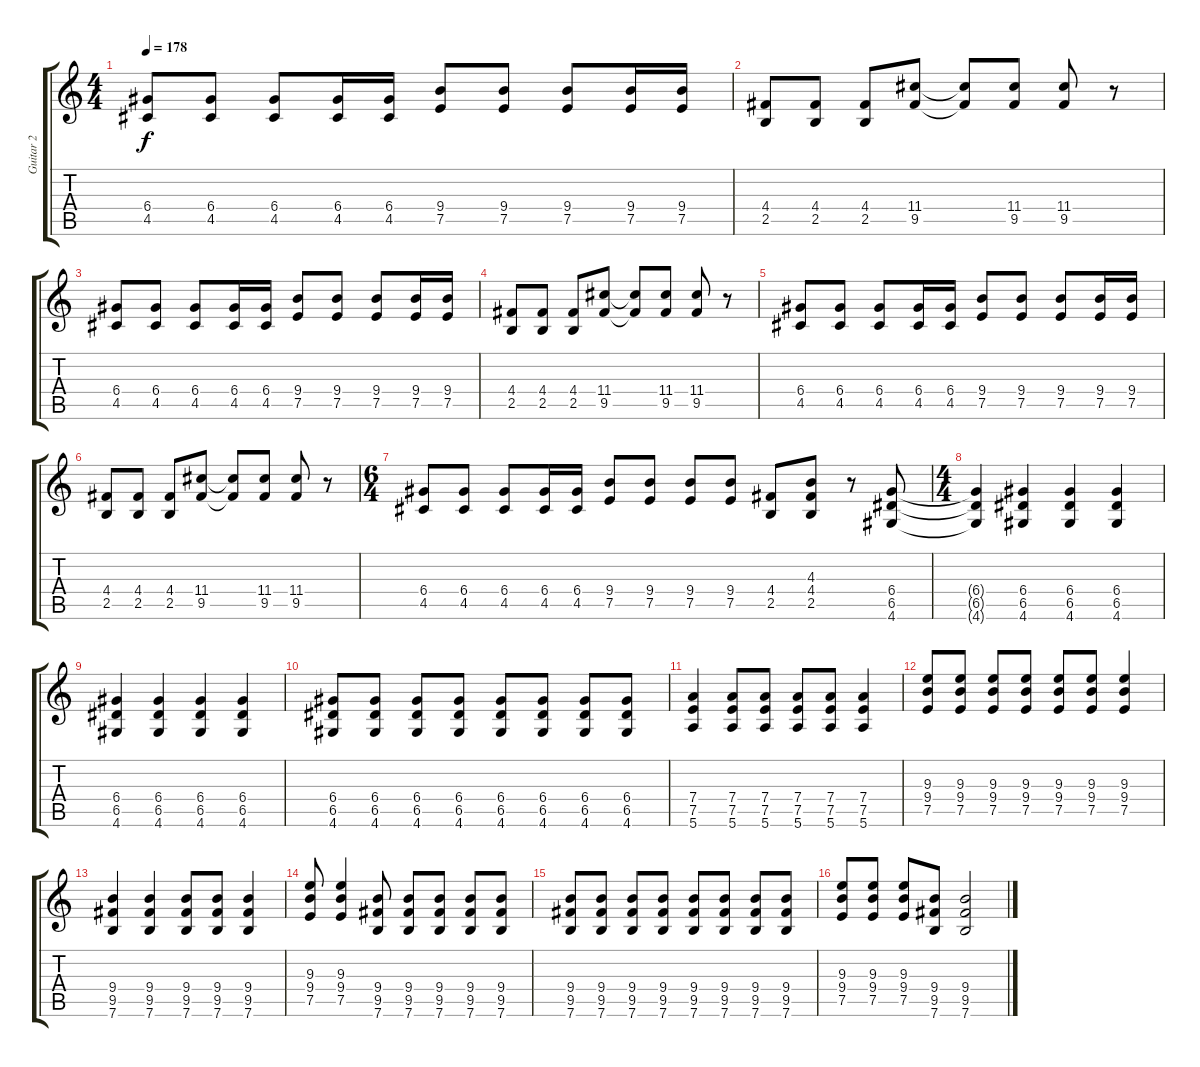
\track ("Guitar 2" "Guitar 2") {instrument overdrivenguitar}
\staff {score tabs}
\tuning (E4 B3 G3 D3 A2 E2) {hide}
\ts (4 4)
\tempo 178
\clef g2
\ks c
(6.4 4.5).8{dy f volume 13} (6.4 4.5).8 (6.4 4.5).8 (6.4 4.5).16 (6.4 4.5).16 (9.4 7.5).8 (9.4 7.5).8 (9.4 7.5).8 (9.4 7.5).16 (9.4 7.5).16 |
(4.4 2.5).8 (4.4 2.5).8 (4.4 2.5).8 (11.4 9.5).8 (11.4{t} 9.5{t}).8 (11.4 9.5).8 (11.4 9.5).8 r.8 |
(6.4 4.5).8 (6.4 4.5).8 (6.4 4.5).8 (6.4 4.5).16 (6.4 4.5).16 (9.4 7.5).8 (9.4 7.5).8 (9.4 7.5).8 (9.4 7.5).16 (9.4 7.5).16 |
(4.4 2.5).8 (4.4 2.5).8 (4.4 2.5).8 (11.4 9.5).8 (11.4{t} 9.5{t}).8 (11.4 9.5).8 (11.4 9.5).8 r.8 |
(6.4 4.5).8 (6.4 4.5).8 (6.4 4.5).8 (6.4 4.5).16 (6.4 4.5).16 (9.4 7.5).8 (9.4 7.5).8 (9.4 7.5).8 (9.4 7.5).16 (9.4 7.5).16 |
(4.4 2.5).8 (4.4 2.5).8 (4.4 2.5).8 (11.4 9.5).8 (11.4{t} 9.5{t}).8 (11.4 9.5).8 (11.4 9.5).8 r.8 |
\ts (6 4)
(6.4 4.5).8 (6.4 4.5).8 (6.4 4.5).8 (6.4 4.5).16 (6.4 4.5).16 (9.4 7.5).8 (9.4 7.5).8 (9.4 7.5).8 (9.4 7.5).8 (4.4 2.5).8 (4.3 4.4 2.5).8 r.8 (6.4 6.5 4.6).8{volume 13} |
\ts (4 4)
(6.4{t} 6.5{t} 4.6{t}).4 (6.4 6.5 4.6).4 (6.4 6.5 4.6).4 (6.4 6.5 4.6).4 |
(6.4 6.5 4.6).4 (6.4 6.5 4.6).4 (6.4 6.5 4.6).4 (6.4 6.5 4.6).4 |
(6.4 6.5 4.6).8 (6.4 6.5 4.6).8 (6.4 6.5 4.6).8 (6.4 6.5 4.6).8 (6.4 6.5 4.6).8 (6.4 6.5 4.6).8 (6.4 6.5 4.6).8 (6.4 6.5 4.6).8 |
(7.4 7.5 5.6).4 (7.4 7.5 5.6).8 (7.4 7.5 5.6).8 (7.4 7.5 5.6).8 (7.4 7.5 5.6).8 (7.4 7.5 5.6).4 |
(9.3 9.4 7.5).8 (9.3 9.4 7.5).8 (9.3 9.4 7.5).8 (9.3 9.4 7.5).8 (9.3 9.4 7.5).8 (9.3 9.4 7.5).8 (9.3 9.4 7.5).4 |
(9.4 9.5 7.6).4 (9.4 9.5 7.6).4 (9.4 9.5 7.6).8 (9.4 9.5 7.6).8 (9.4 9.5 7.6).4 |
(9.3 9.4 7.5).8 (9.3 9.4 7.5).4 (9.4 9.5 7.6).8 (9.4 9.5 7.6).8 (9.4 9.5 7.6).8 (9.4 9.5 7.6).8 (9.4 9.5 7.6).8 |
(9.4 9.5 7.6).8 (9.4 9.5 7.6).8 (9.4 9.5 7.6).8 (9.4 9.5 7.6).8 (9.4 9.5 7.6).8 (9.4 9.5 7.6).8 (9.4 9.5 7.6).8 (9.4 9.5 7.6).8 |
(9.3 9.4 7.5).8 (9.3 9.4 7.5).8 (9.3 9.4 7.5).8 (9.4 9.5 7.6).8 (9.4 9.5 7.6).2
